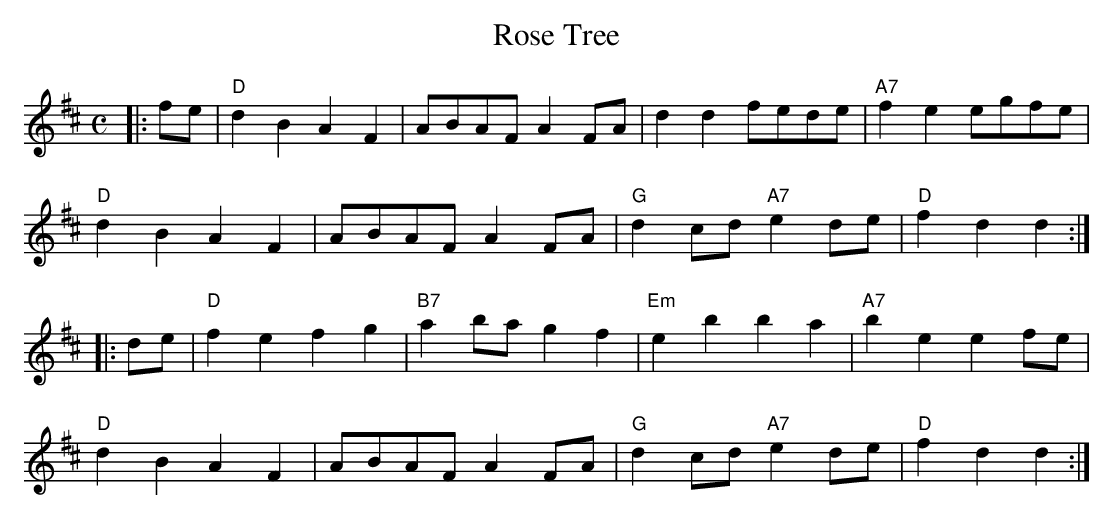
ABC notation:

X:1
T: Rose Tree
M: C
L: 1/4
K: D
|: f/e/ | "D"dB AF | A/B/A/F/ AF/A/ | dd f/e/d/e/ | "A7"fe e/g/f/e/ |
 "D"dB AF | A/B/A/F/ AF/A/ |"G" dc/d/ "A7"ed/e/ | "D"fd d :|
|: d/e/ | "D"fe fg | "B7"a b/a/ gf | "Em"eb ba |"A7" be ef/e/ |
"D"dB A F | A/B/A/F/ A F/A/ | "G"dc/d/ "A7"ed/e/ | "D"fd d :|
